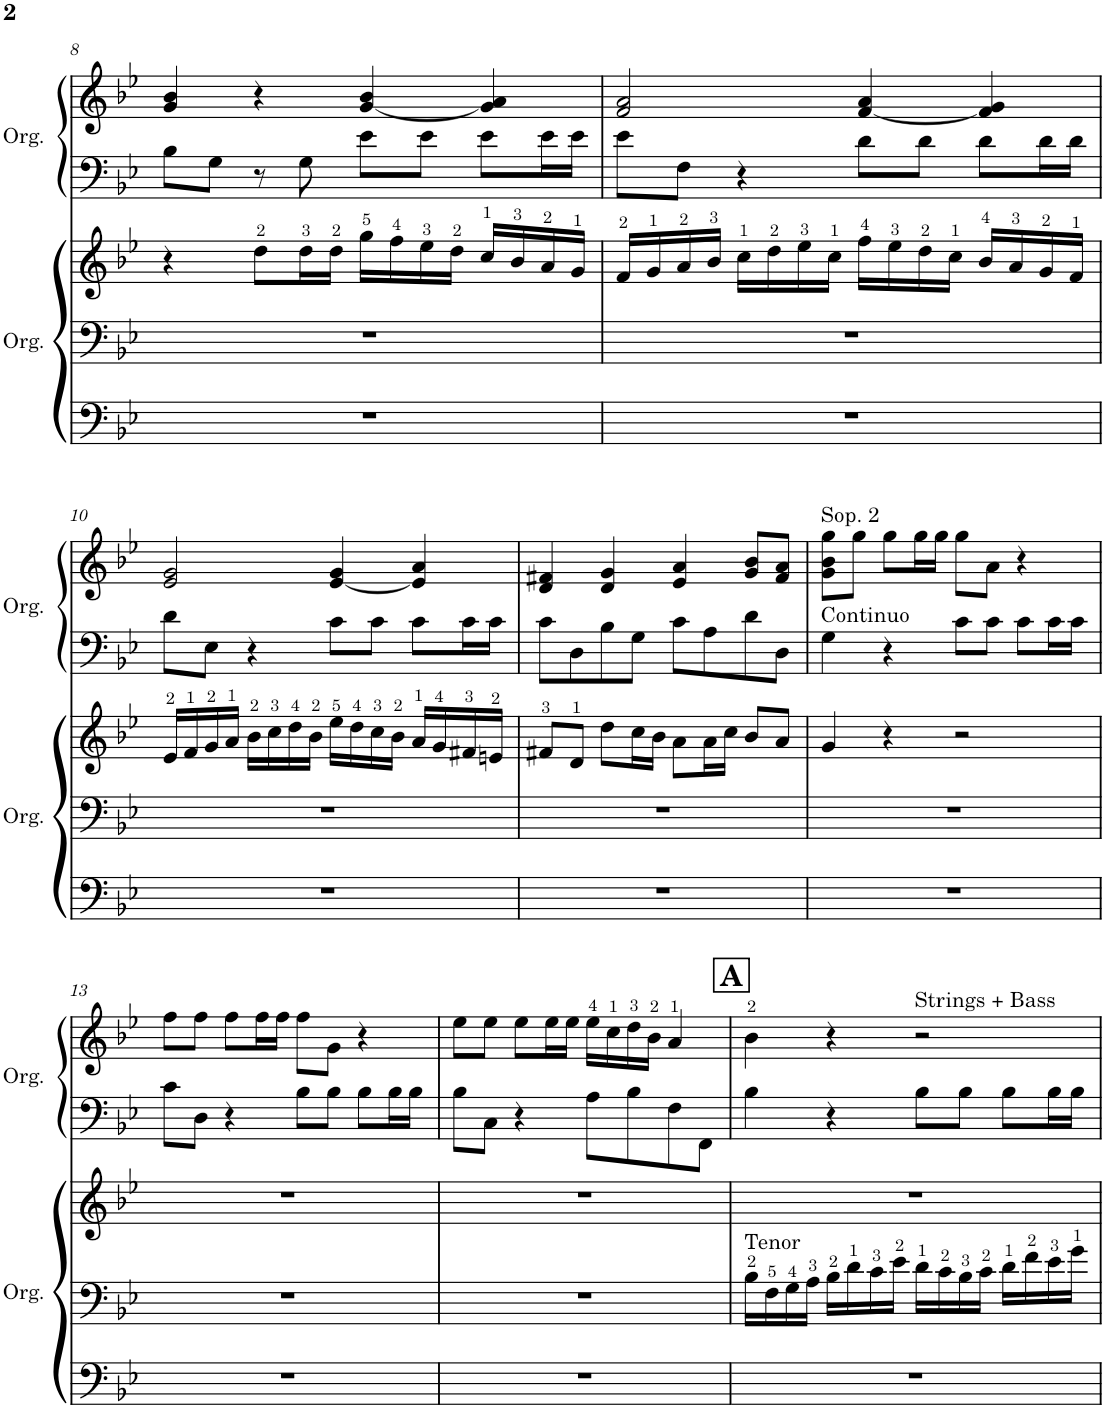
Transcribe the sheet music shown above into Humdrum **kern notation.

**kern	**kern	**kern	**kern	**kern
*part2	*part2	*part2	*part1	*part1
*staff5	*staff4	*staff3	*staff2	*staff1
*I"Organ	*	*	*I"Organ	*
*I'Org.	*	*	*I'Org.	*
!!LO:PB:g=z
*clefF4	*clefF4	*clefG2	*clefF4	*clefG2
*k[b-e-]	*k[b-e-]	*k[b-e-]	*k[b-e-]	*k[b-e-]
*M4/4	*M4/4	*M4/4	*M4/4	*M4/4
=8	=8	=8	=8	=8
1r	1r	4r	8B-\L	4g/ 4b-/
.	.	.	8G\J	.
.	.	8dd\L	8r	4r
.	.	16dd\L	8G\	.
.	.	16dd\JJ	.	.
.	.	16gg\LL	8e-\L	[4g/ 4b-/
.	.	16ff\	.	.
.	.	16ee-\	8e-\J	.
.	.	16dd\JJ	.	.
.	.	16cc/LL	8e-\L	4g/] 4a/
.	.	16b-/	.	.
.	.	16a/	16e-\L	.
.	.	16g/JJ	16e-\JJ	.
=9	=9	=9	=9	=9
1r	1r	16f/LL	8e-\L	2f/ 2a/
.	.	16g/	.	.
.	.	16a/	8F\J	.
.	.	16b-/JJ	.	.
.	.	16cc\LL	4r	.
.	.	16dd\	.	.
.	.	16ee-\	.	.
.	.	16cc\JJ	.	.
.	.	16ff\LL	8d\L	[4f/ 4a/
.	.	16ee-\	.	.
.	.	16dd\	8d\J	.
.	.	16cc\JJ	.	.
.	.	16b-/LL	8d\L	4f/] 4g/
.	.	16a/	.	.
.	.	16g/	16d\L	.
.	.	16f/JJ	16d\JJ	.
!!LO:LB:g=z
=10	=10	=10	=10	=10
1r	1r	16e-/LL	8d\L	2e-/ 2g/
.	.	16f/	.	.
.	.	16g/	8E-\J	.
.	.	16a/JJ	.	.
.	.	16b-\LL	4r	.
.	.	16cc\	.	.
.	.	16dd\	.	.
.	.	16b-\JJ	.	.
.	.	16ee-\LL	8c\L	[4e-/ 4g/
.	.	16dd\	.	.
.	.	16cc\	8c\J	.
.	.	16b-\JJ	.	.
.	.	16a/LL	8c\L	4e-/] 4a/
.	.	16g/	.	.
.	.	16f#X/	16c\L	.
.	.	16en/JJ	16c\JJ	.
=11	=11	=11	=11	=11
1r	1r	8f#X/L	8c\L	4d/ 4f#X/
.	.	8d/J	8D\	.
.	.	8dd\L	8B-\	4d/ 4g/
.	.	16cc\L	8G\J	.
.	.	16b-\JJ	.	.
.	.	8a\L	8c\L	4e-/ 4a/
.	.	16a\L	8A\	.
.	.	16cc\JJ	.	.
.	.	8b-/L	8d\	8g/ 8b-/L
.	.	8a/J	8D\J	8f#/ 8a/J
=12	=12	=12	=12	=12
!	!	!	!	!LO:TX:a:t=Sop. 2
!	!	!	!LO:TX:a:t=Continuo	!
1r	1r	4g/	4G\	8g\ 8b-\ 8gg\L
.	.	.	.	8gg\J
.	.	4r	4r	8gg\L
.	.	.	.	16gg\L
.	.	.	.	16gg\JJ
.	.	2r	8c\L	8gg\L
.	.	.	8c\J	8a\J
.	.	.	8c\L	4r
.	.	.	16c\L	.
.	.	.	16c\JJ	.
!!LO:LB:g=z
=13	=13	=13	=13	=13
1r	1r	1r	8c\L	8ff\L
.	.	.	8D\J	8ff\J
.	.	.	4r	8ff\L
.	.	.	.	16ff\L
.	.	.	.	16ff\JJ
.	.	.	8B-\L	8ff\L
.	.	.	8B-\J	8g\J
.	.	.	8B-\L	4r
.	.	.	16B-\L	.
.	.	.	16B-\JJ	.
=14	=14	=14	=14	=14
1r	1r	1r	8B-\L	8ee-\L
.	.	.	8C\J	8ee-\J
.	.	.	4r	8ee-\L
.	.	.	.	16ee-\L
.	.	.	.	16ee-\JJ
.	.	.	8A\L	16ee-\LL
.	.	.	.	16cc\
.	.	.	8B-\	16dd\
.	.	.	.	16b-\JJ
.	.	.	8F\	4a/
.	.	.	8FF\J	.
!!LO:REH:place=s1:a:B:cj:fs=14:t=A
=15	=15	=15	=15	=15
!	!LO:TX:a:t=Tenor	!	!	!
1r	16B-\LL	1r	4B-\	4b-\
.	16F\	.	.	.
.	16G\	.	.	.
.	16A\JJ	.	.	.
.	16B-\LL	.	4r	4r
.	16d\	.	.	.
.	16c\	.	.	.
.	16e-\JJ	.	.	.
!	!	!	!	!LO:TX:a:t=Strings + Bass
.	16d\LL	.	8B-\L	2r
.	16c\	.	.	.
.	16B-\	.	8B-\J	.
.	16c\JJ	.	.	.
.	16d\LL	.	8B-\L	.
.	16f\	.	.	.
.	16e-\	.	16B-\L	.
.	16g\JJ	.	16B-\JJ	.
=	=	=	=	=
*-	*-	*-	*-	*-
